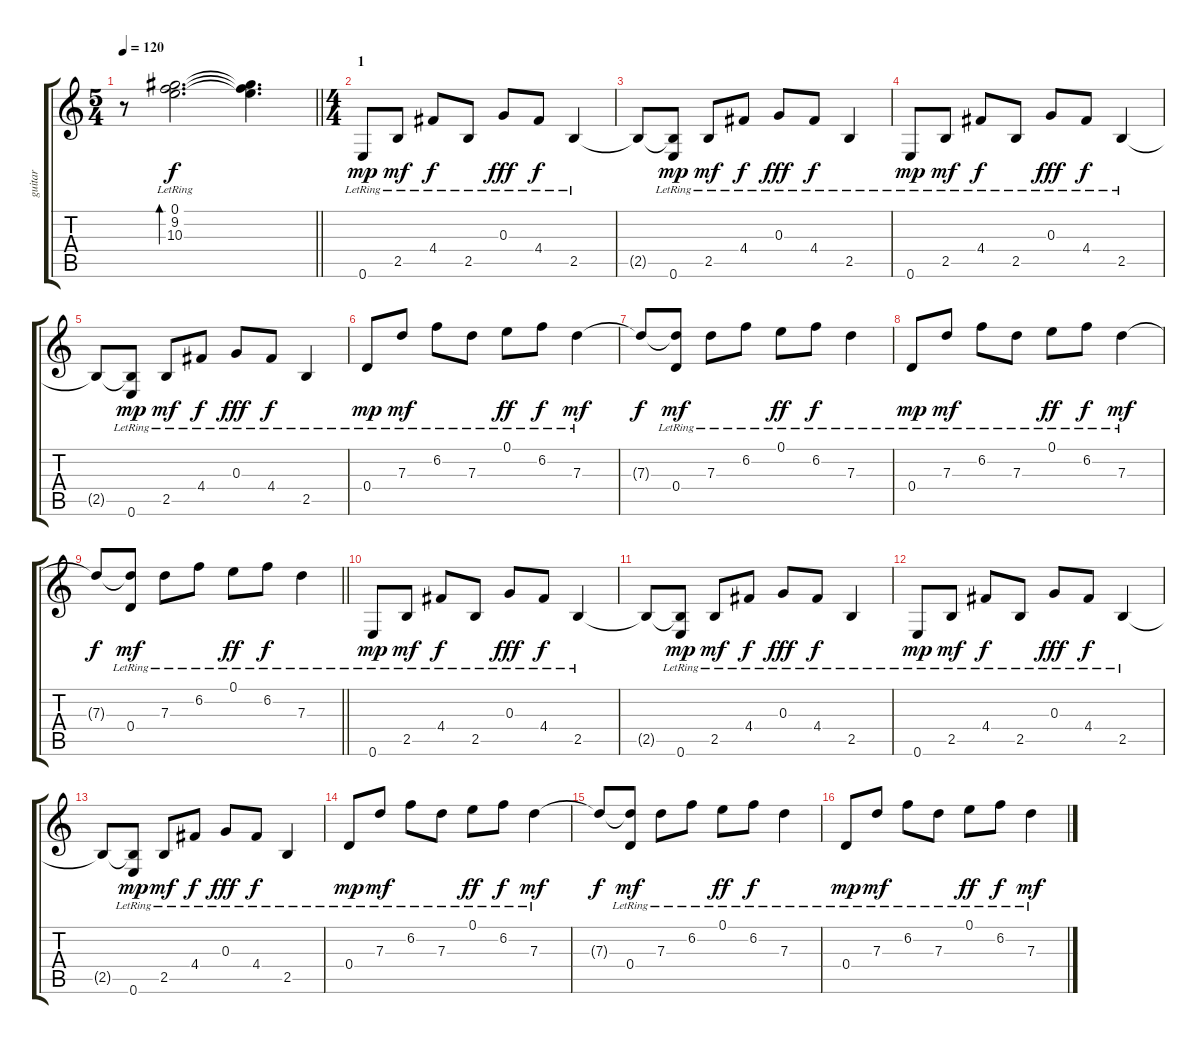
\track ("guitar" "guitar") {instrument acousticguitarsteel}
\staff {score tabs}
\tuning (E4 B3 G3 D3 A2 E2) {hide}
\ts (5 4)
\tempo 120
\clef g2
\barLineRight lightlight
\ks c
r.8{dy fff} (0.1{lr} 9.2 10.3).2{d bd 480 dy f} (0.1{t} 9.2{t} 10.3{t}).4{d} |
\ts (4 4)
\section ("" "1")
0.6{lr}.8{dy mp volume 11} 2.5{lr}.8{dy mf} 4.4{lr}.8{dy f} 2.5{lr}.8 0.3{lr}.8{dy fff} 4.4{lr}.8{dy f} 2.5{lr}.4 |
2.5{t}.8 (2.5{t} 0.6{lr}).8{dy mp} 2.5{lr}.8{dy mf} 4.4{lr}.8{dy f} 0.3{lr}.8{dy fff} 4.4{lr}.8{dy f} 2.5{lr}.4 |
0.6{lr}.8{dy mp} 2.5{lr}.8{dy mf} 4.4{lr}.8{dy f} 2.5{lr}.8 0.3{lr}.8{dy fff} 4.4{lr}.8{dy f} 2.5{lr}.4 |
2.5{t}.8 (2.5{t} 0.6{lr}).8{dy mp} 2.5{lr}.8{dy mf} 4.4{lr}.8{dy f} 0.3{lr}.8{dy fff} 4.4{lr}.8{dy f} 2.5{lr}.4 |
0.4{lr}.8{dy mp} 7.3{lr}.8{dy mf} 6.2{lr}.8 7.3{lr}.8 0.1{lr}.8{dy ff} 6.2{lr}.8{dy f} 7.3{lr}.4{dy mf} |
7.3{t}.8{dy f} (7.3{t} 0.4{lr}).8{dy mf} 7.3{lr}.8 6.2{lr}.8 0.1{lr}.8{dy ff} 6.2{lr}.8{dy f} 7.3{lr}.4 |
0.4{lr}.8{dy mp} 7.3{lr}.8{dy mf} 6.2{lr}.8 7.3{lr}.8 0.1{lr}.8{dy ff} 6.2{lr}.8{dy f} 7.3{lr}.4{dy mf} |
\barLineRight lightlight
7.3{t}.8{dy f} (7.3{t} 0.4{lr}).8{dy mf} 7.3{lr}.8 6.2{lr}.8 0.1{lr}.8{dy ff} 6.2{lr}.8{dy f} 7.3{lr}.4 |
\section ("" "")
0.6{lr}.8{dy mp} 2.5{lr}.8{dy mf} 4.4{lr}.8{dy f} 2.5{lr}.8 0.3{lr}.8{dy fff} 4.4{lr}.8{dy f} 2.5{lr}.4 |
2.5{t}.8 (2.5{t} 0.6{lr}).8{dy mp} 2.5{lr}.8{dy mf} 4.4{lr}.8{dy f} 0.3{lr}.8{dy fff} 4.4{lr}.8{dy f} 2.5{lr}.4 |
0.6{lr}.8{dy mp} 2.5{lr}.8{dy mf} 4.4{lr}.8{dy f} 2.5{lr}.8 0.3{lr}.8{dy fff} 4.4{lr}.8{dy f} 2.5{lr}.4 |
2.5{t}.8 (2.5{t} 0.6{lr}).8{dy mp} 2.5{lr}.8{dy mf} 4.4{lr}.8{dy f} 0.3{lr}.8{dy fff} 4.4{lr}.8{dy f} 2.5{lr}.4 |
0.4{lr}.8{dy mp} 7.3{lr}.8{dy mf} 6.2{lr}.8 7.3{lr}.8 0.1{lr}.8{dy ff} 6.2{lr}.8{dy f} 7.3{lr}.4{dy mf} |
7.3{t}.8{dy f} (7.3{t} 0.4{lr}).8{dy mf} 7.3{lr}.8 6.2{lr}.8 0.1{lr}.8{dy ff} 6.2{lr}.8{dy f} 7.3{lr}.4 |
0.4{lr}.8{dy mp} 7.3{lr}.8{dy mf} 6.2{lr}.8 7.3{lr}.8 0.1{lr}.8{dy ff} 6.2{lr}.8{dy f} 7.3{lr}.4{dy mf}
